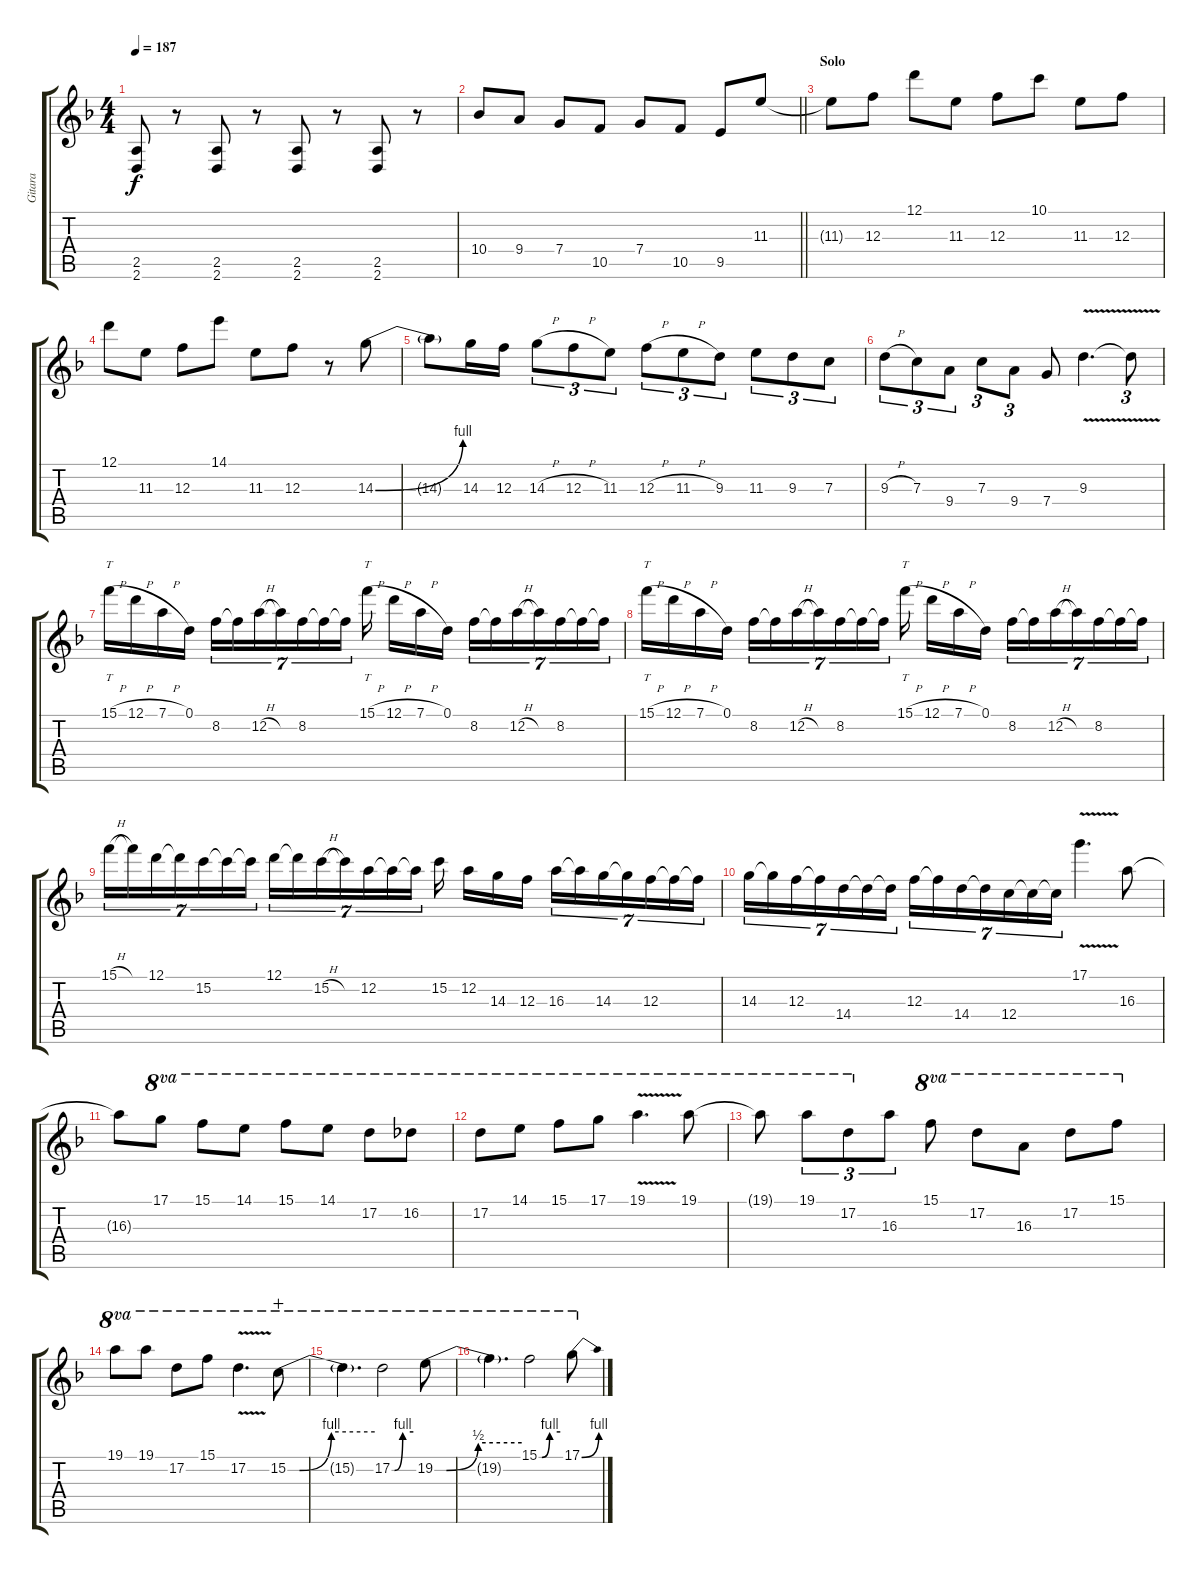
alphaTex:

\track ("Gitara" "Gitara") {instrument distortionguitar}
\staff {score tabs}
\tuning (D4 A3 F3 C3 G2 C2) {hide}
\ts (4 4)
\tempo 187
\clef g2
\ks dminor
(2.5 2.6).8{dy f} r.8 (2.5 2.6).8 r.8 (2.5 2.6).8 r.8 (2.5 2.6).8 r.8 |
\barLineRight lightlight
10.4.8 9.4.8 7.4.8 10.5.8 7.4.8 10.5.8 9.5.8 11.3.8 |
\section ("" "Solo")
11.3{t}.8 12.3.8 12.1.8 11.3.8 12.3.8 10.1.8 11.3.8 12.3.8 |
12.1.8 11.3.8 12.3.8 14.1.8 11.3.8 12.3.8 r.8 14.3{be (bend 0 0 60 4)}.8 |
14.3{t}.8 14.3.16 12.3.16 14.3{h}.8{tu (3 2)} 12.3{h}.8{tu (3 2)} 11.3.8{tu (3 2)} 12.3{h}.8{tu (3 2)} 11.3{h}.8{tu (3 2)} 9.3.8{tu (3 2)} 11.3.8{tu (3 2)} 9.3.8{tu (3 2)} 7.3.8{tu (3 2)} |
9.3{h}.8{tu (3 2)} 7.3.8{tu (3 2)} 9.4.8{tu (3 2)} 7.3.8{tu (3 2)} 9.4.8{tu (3 2)} 7.4.8 9.3{v}.4{d} 9.3{t}.8{tu (3 2)} |
15.1{h}.16{tt} 12.1{h}.16 7.1{h}.16 0.1.16 8.2.16{tu (7 4)} 8.2{t}.16{tu (7 4)} 12.2{h}.16{tu (7 4)} 12.2{t}.16{tu (7 4)} 8.2.16{tu (7 4)} 8.2{t}.16{tu (7 4)} 8.2{t}.16{tu (7 4)} 15.1{h}.16{tt} 12.1{h}.16 7.1{h}.16 0.1.16 8.2.16{tu (7 4)} 8.2{t}.16{tu (7 4)} 12.2{h}.16{tu (7 4)} 12.2{t}.16{tu (7 4)} 8.2.16{tu (7 4)} 8.2{t}.16{tu (7 4)} 8.2{t}.16{tu (7 4)} |
15.1{h}.16{tt} 12.1{h}.16 7.1{h}.16 0.1.16 8.2.16{tu (7 4)} 8.2{t}.16{tu (7 4)} 12.2{h}.16{tu (7 4)} 12.2{t}.16{tu (7 4)} 8.2.16{tu (7 4)} 8.2{t}.16{tu (7 4)} 8.2{t}.16{tu (7 4)} 15.1{h}.16{tt} 12.1{h}.16 7.1{h}.16 0.1.16 8.2.16{tu (7 4)} 8.2{t}.16{tu (7 4)} 12.2{h}.16{tu (7 4)} 12.2{t}.16{tu (7 4)} 8.2.16{tu (7 4)} 8.2{t}.16{tu (7 4)} 8.2{t}.16{tu (7 4)} |
15.1{h}.16{tu (7 4)} 15.1{t}.16{tu (7 4)} 12.1.16{tu (7 4)} 12.1{t}.16{tu (7 4)} 15.2.16{tu (7 4)} 15.2{t}.16{tu (7 4)} 15.2{t}.16{tu (7 4)} 12.1.16{tu (7 4)} 12.1{t}.16{tu (7 4)} 15.2{h}.16{tu (7 4)} 15.2{t}.16{tu (7 4)} 12.2.16{tu (7 4)} 12.2{t}.16{tu (7 4)} 12.2{t}.16{tu (7 4)} 15.2.16 12.2.16 14.3.16 12.3.16 16.3.16{tu (7 4)} 16.3{t}.16{tu (7 4)} 14.3.16{tu (7 4)} 14.3{t}.16{tu (7 4)} 12.3.16{tu (7 4)} 12.3{t}.16{tu (7 4)} 12.3{t}.16{tu (7 4)} |
14.3.16{tu (7 4)} 14.3{t}.16{tu (7 4)} 12.3.16{tu (7 4)} 12.3{t}.16{tu (7 4)} 14.4.16{tu (7 4)} 14.4{t}.16{tu (7 4)} 14.4{t}.16{tu (7 4)} 12.3.16{tu (7 4)} 12.3{t}.16{tu (7 4)} 14.4.16{tu (7 4)} 14.4{t}.16{tu (7 4)} 12.4.16{tu (7 4)} 12.4{t}.16{tu (7 4)} 12.4{t}.16{tu (7 4)} 17.1{v}.4{d} 16.3.8 |
16.3{t}.8 17.1.8{ot 8va} 15.1.8{ot 8va} 14.1.8{ot 8va} 15.1.8{ot 8va} 14.1.8{ot 8va} 17.2.8{ot 8va} 16.2.8{ot 8va} |
17.2.8{ot 8va} 14.1.8{ot 8va} 15.1.8{ot 8va} 17.1.8{ot 8va} 19.1{v}.4{d ot 8va} 19.1.8{ot 8va} |
19.1{t}.8{ot 8va} 19.1.8{tu (3 2) ot 8va} 17.2.8{tu (3 2) ot 8va} 16.3.8{tu (3 2)} 15.1.8{ot 8va} 17.2.8{ot 8va} 16.3.8{ot 8va} 17.2.8{ot 8va} 15.1.8{ot 8va} |
19.1.8{ot 8va} 19.1.8{ot 8va} 17.2.8{ot 8va} 15.1.8{ot 8va} 17.2{v}.4{d ot 8va} 15.2{be (custom 0 0 8 0 30 4 60 4)}.8{ot 8va wahc} |
15.2{t}.4{d ot 8va} 17.2{be (custom 0 0 7 0 30 4 60 4)}.2{ot 8va} 19.2{be (custom 0 0 8 0 30 2 60 2)}.8{ot 8va} |
19.2{t}.4{d ot 8va} 15.1{be (custom 0 0 8 0 30 4 60 4)}.2{ot 8va} 17.1{be (bend 0 0 60 4)}.8{ot 8va}
